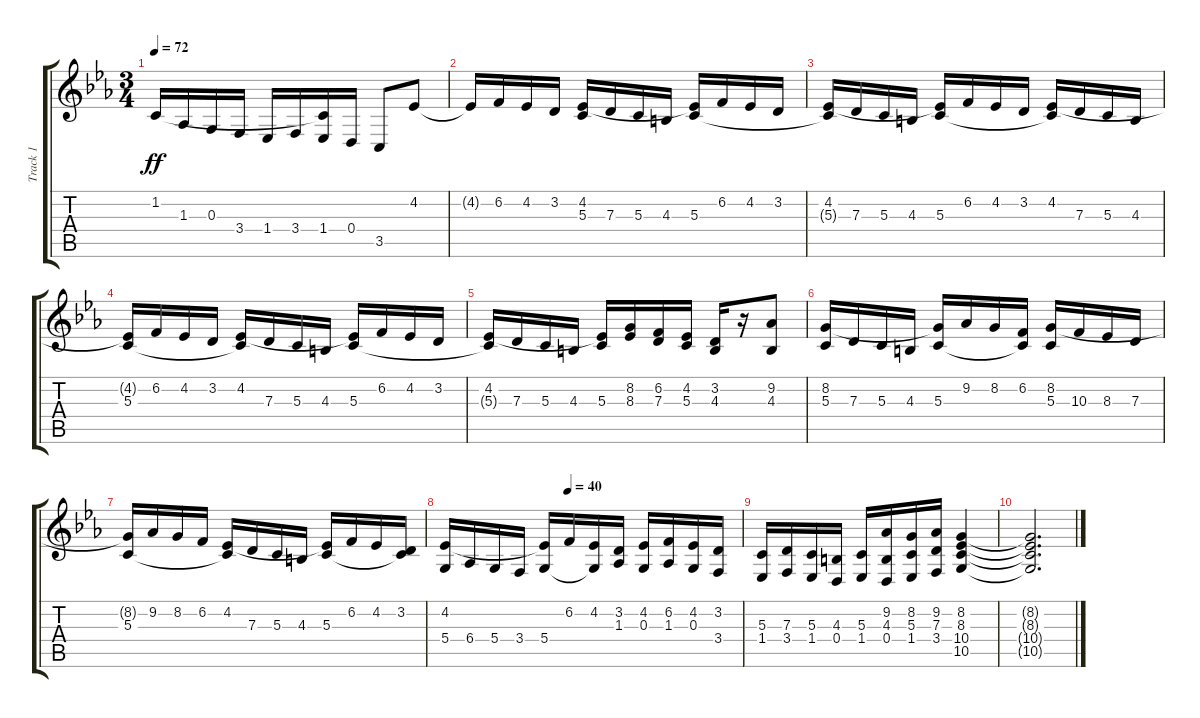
\track ("Track 1" "Track 1") {instrument churchorgan}
\staff {score tabs}
\tuning (E4 B3 G3 D3 A2 E2) {hide}
\ts (3 4)
\tempo 72
\clef g2
\ks cminor
1.2.16{dy ff} 1.3.16 0.3.16 3.4.16 1.4.16 3.4.16 (1.2{t} 1.4).16 0.4.16 3.5.8 4.2.8 |
4.2{t}.16 6.2.16 4.2.16 3.2.16 (4.2 5.3).16 7.3.16 5.3.16 4.3.16 (4.2{t} 5.3).16 6.2.16 4.2.16 3.2.16 |
(4.2 5.3{t}).16 7.3.16 5.3.16 4.3.16 (4.2{t} 5.3).16 6.2.16 4.2.16 3.2.16 (4.2 5.3{t}).16 7.3.16 5.3.16 4.3.16 |
(4.2{t} 5.3).16 6.2.16 4.2.16 3.2.16 (4.2 5.3{t}).16 7.3.16 5.3.16 4.3.16 (4.2{t} 5.3).16 6.2.16 4.2.16 3.2.16 |
(4.2 5.3{t}).16 7.3.16 5.3.16 4.3.16 (4.2{t} 5.3).16 (8.2 8.3).16 (6.2 7.3).16 (4.2 5.3).16 (3.2 4.3).16 r.16 (9.2 4.3).8 |
(8.2 5.3).16 7.3.16 5.3.16 4.3.16 (8.2{t} 5.3).16 9.2.16 8.2.16 (6.2 5.3{t}).16 (8.2 5.3).16 10.3.16 8.3.16 7.3.16 |
(8.2{t} 5.3).16 9.2.16 8.2.16 6.2.16 (4.2 5.3{t}).16 7.3.16 5.3.16 4.3.16 (4.2{t} 5.3).16 6.2.16 4.2.16 (3.2 5.3{t}).16 |
\tempo (40 0.4166666666666667)
(4.2 5.4).16 6.4.16 5.4.16 3.4.16 (4.2{t} 5.4).16 6.2.16 (4.2 5.4{t}).16 (3.2 1.3).16 (4.2 0.3).16 (6.2 1.3).16 (4.2 0.3).16 (3.2 3.4).16 |
(5.3 1.4).16 (7.3 3.4).16 (5.3 1.4).16 (4.3 0.4).16 (5.3 1.4).16 (9.2 4.3 0.4).16 (8.2 5.3 1.4).16 (9.2 7.3 3.4).16 (8.2 8.3 10.4 10.5).4 |
(8.2{t} 8.3{t} 10.4{t} 10.5{t}).2{d}
